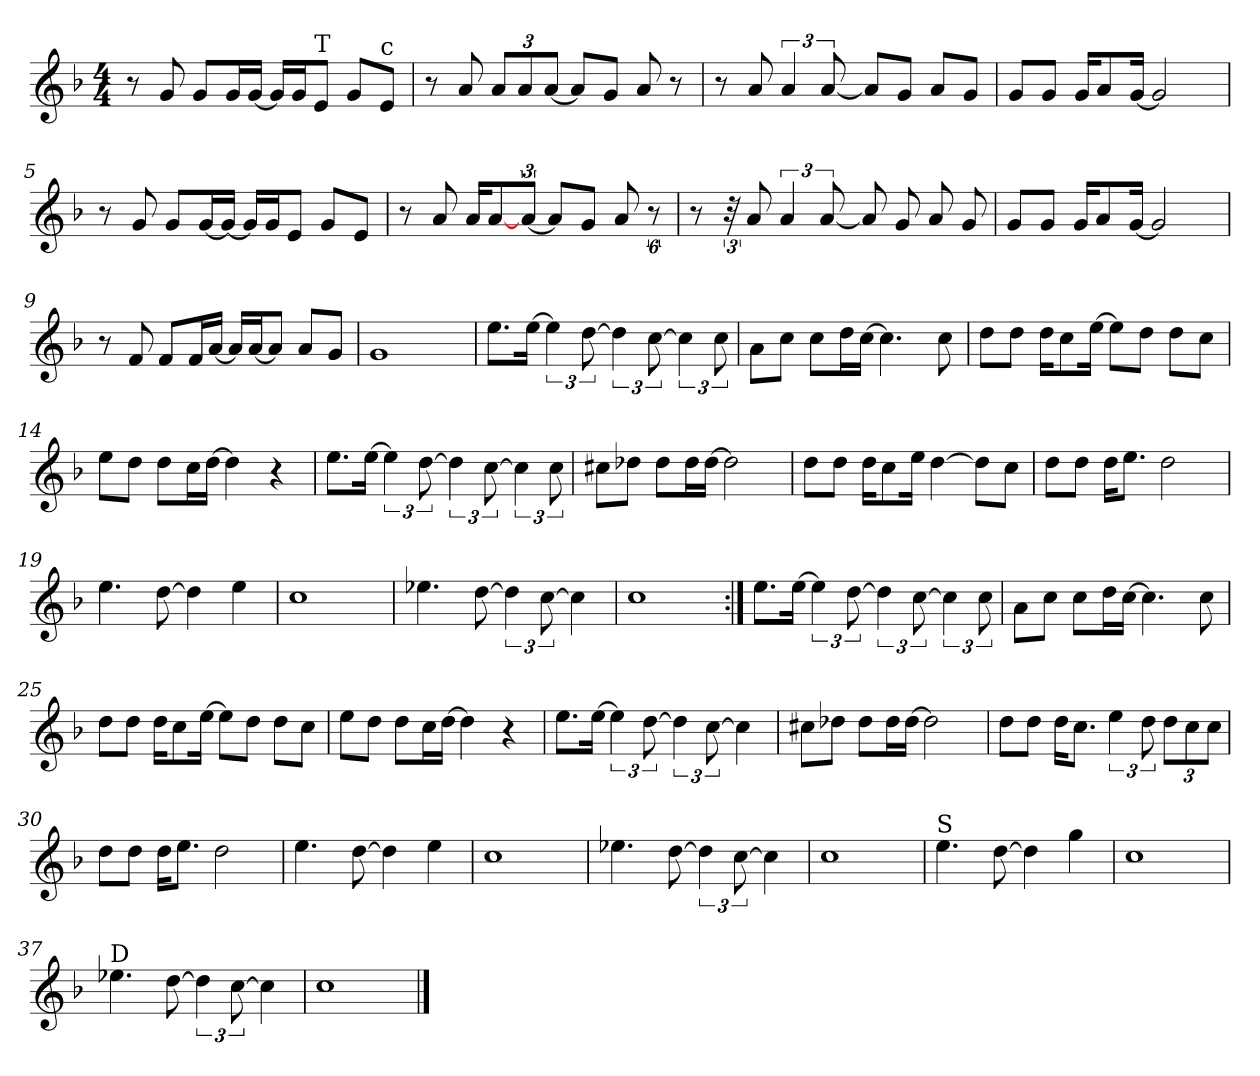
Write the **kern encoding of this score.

**kern
*part1
*staff1
*clefG2
*k[b-]
*M4/4
=1
8r
8g
8g/L
16g/L
[16g/JJ
16g/LL]
16g/J
!LO:TX:t=T
8e/J
8g/L
!LO:TX:t=c
8e/J
=2
8r
8a
12a/L
12a/
[12a/J
8a/L]
8g/J
8a
8r
=3
8r
8a
6a
[12a
8a/L]
8g/J
8a/L
8g/J
=4
8g/L
8g/J
16g/KL
8a/
[16g/Jk
2g]
=5
8r
8g
8g/L
[16g/L
16g/JJ_
16g/LL]
16g/J
8e/J
8g/L
8e/J
=6
8r
8a
16a/KL
[8a/
[12a/J
8a/L]
8g/J
8a
48%5r
=7
8r
48r
8a
6a
[12a
8a]
8g
8a
8g
=8
8g/L
8g/J
16g/KL
8a/
[16g/Jk
2g]
=9
8r
8f
8f/L
16f/L
[16a/JJ
16a/LL]
[16a/J
8a/J]
8a/L
8g/J
=10
1g
=11
8.ee\L
[16ee\Jk
6ee]
[12dd
6dd]
[12cc
6cc]
12cc
=12
8a\L
8cc\J
8cc\L
16dd\L
[16cc\JJ
4.cc]
8cc
=13
8dd\L
8dd\J
16dd\KL
8cc\
[16ee\Jk
8ee\L]
8dd\J
8dd\L
8cc\J
=14
8ee\L
8dd\J
8dd\L
16cc\L
[16dd\JJ
4dd]
4r
=15
8.ee\L
[16ee\Jk
6ee]
[12dd
6dd]
[12cc
6cc]
12cc
=16
8cc#\L
8dd-\J
8dd-\L
16dd-\L
[16dd-\JJ
2dd-]
=17
8dd\L
8dd\J
16dd\KL
8cc\
16ee\Jk
[4dd
8dd\L]
8cc\J
=18
8dd\L
8dd\J
16dd\KL
8.ee\J
2dd
=19
4.ee
[8dd
4dd]
4ee
=20
1cc
=21
4.ee-
[8dd
6dd]
[12cc
4cc]
=22
1cc
=23:|!
8.ee\L
[16ee\Jk
6ee]
[12dd
6dd]
[12cc
6cc]
12cc
=24
8a\L
8cc\J
8cc\L
16dd\L
[16cc\JJ
4.cc]
8cc
=25
8dd\L
8dd\J
16dd\KL
8cc\
[16ee\Jk
8ee\L]
8dd\J
8dd\L
8cc\J
=26
8ee\L
8dd\J
8dd\L
16cc\L
[16dd\JJ
4dd]
4r
=27
8.ee\L
[16ee\Jk
6ee]
[12dd
6dd]
[12cc
4cc]
=28
8cc#\L
8dd-\J
8dd-\L
16dd-\L
[16dd-\JJ
2dd-]
=29
8dd\L
8dd\J
16dd\KL
8.cc\J
6ee
12dd
12dd\L
12cc\
12cc\J
=30
8dd\L
8dd\J
16dd\KL
8.ee\J
2dd
=31
4.ee
[8dd
4dd]
4ee
=32
1cc
=33
4.ee-
[8dd
6dd]
[12cc
4cc]
=34
1cc
=35
!LO:TX:t=S
4.ee
[8dd
4dd]
4gg
=36
1cc
=37
!LO:TX:t=D
4.ee-
[8dd
6dd]
[12cc
4cc]
=38
1cc
==
*-
